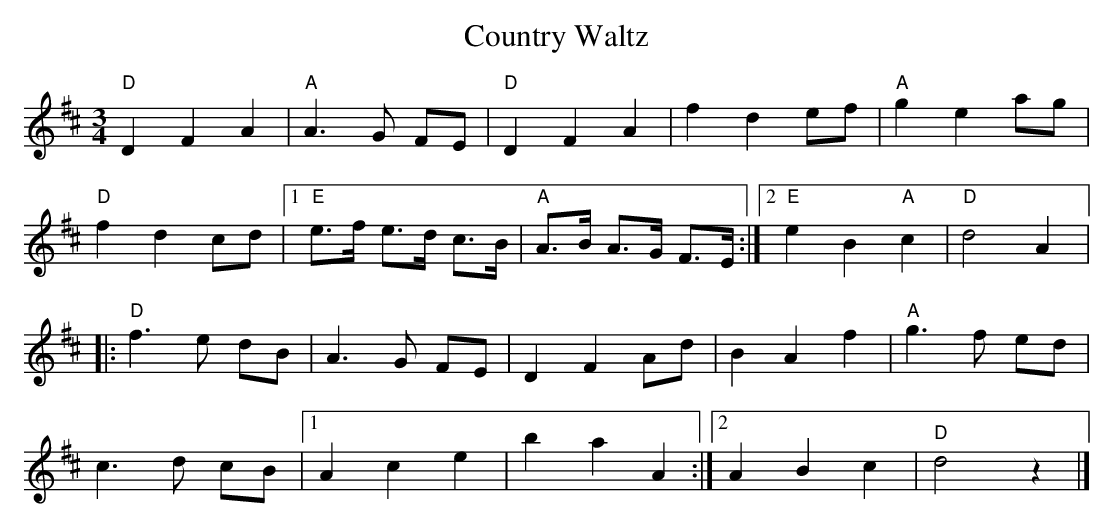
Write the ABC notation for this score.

X:1
T:Country Waltz
M:3/4
L:1/8
K:D
"D"D2 F2 A2 | "A"A3 G FE | "D"D2 F2 A2 | f2 d2 ef | "A"g2 e2 ag |
"D"f2 d2 cd |[1"E"e>f e>d c>B | "A"A>B A>G F>E :| [2 "E"e2 B2 "A"c2 | "D"d4 A2 |:
"D"f3 e dB | A3 G FE | D2 F2 Ad | B2 A2 f2 | "A"g3 f ed |
c3 d cB | [1A2 c2 e2 | b2 a2 A2 :| [2A2 B2 c2 | "D"d4 z2 |]
